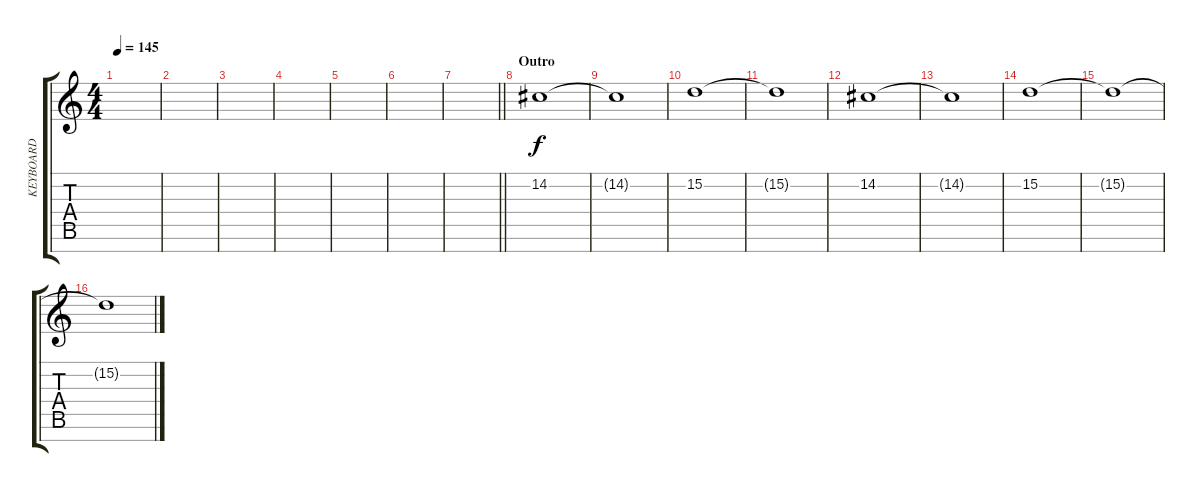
\track ("KEYBOARD" "KEYBOARD") {instrument synthstrings1}
\staff {score tabs}
\tuning (E4 B3 G3 D3 A2 E2 B1) {hide}
\ts (4 4)
\tempo 145
\clef g2
\ks c
|
|
|
|
|
|
\barLineRight lightlight
|
\section ("" "Outro")
14.2.1 |
14.2{t}.1 |
15.2.1 |
15.2{t}.1 |
14.2.1 |
14.2{t}.1 |
15.2.1 |
15.2{t}.1 |
15.2{t}.1
